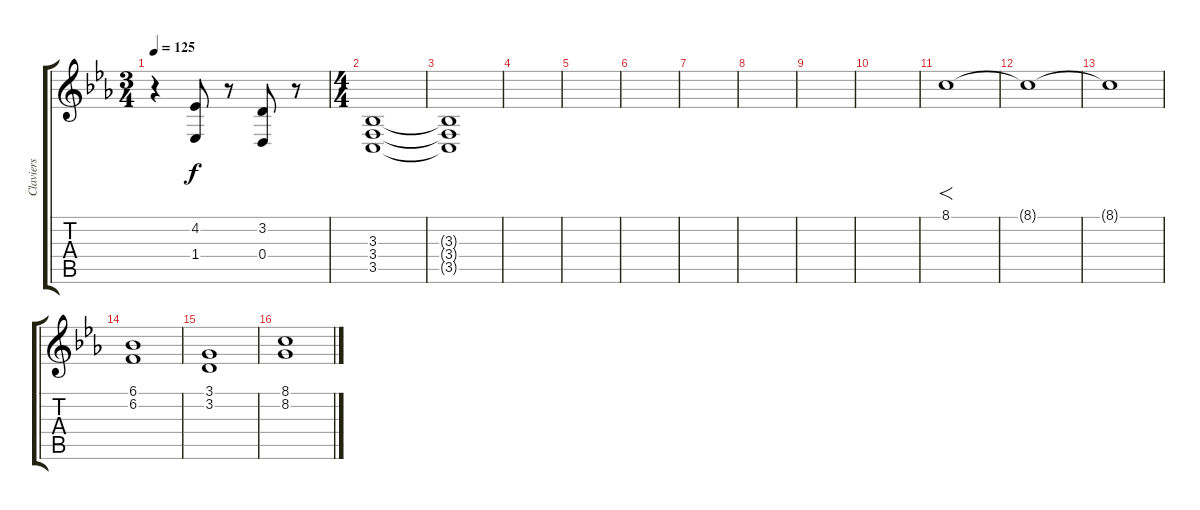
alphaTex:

\track ("Claviers" "Claviers") {instrument churchorgan}
\staff {score tabs}
\tuning (E4 B3 G3 D3 A2 E2) {hide}
\ts (3 4)
\tempo 125
\clef g2
\ks eb
r.4{dy f} (4.2 1.4).8 r.8 (3.2 0.4).8 r.8 |
\ts (4 4)
(3.3 3.4 3.5).1 |
(3.3{t} 3.4{t} 3.5{t}).1 |
|
|
|
|
|
|
|
8.1.1{f volume 12 instrument synthstrings1} |
8.1{t}.1 |
8.1{t}.1 |
(6.1 6.2).1 |
(3.1 3.2).1 |
(8.1 8.2).1
